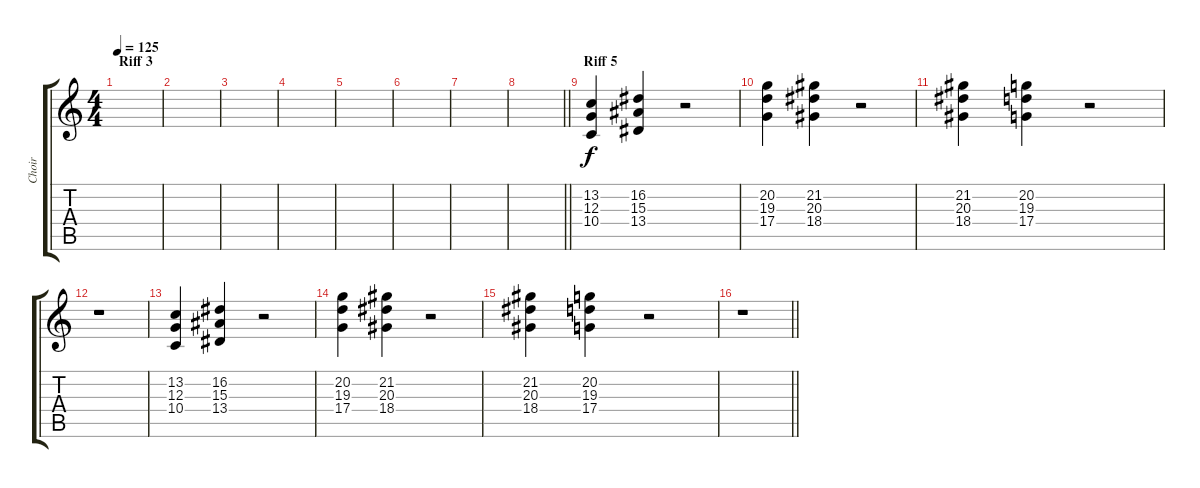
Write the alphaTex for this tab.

\track ("Choir" "Choir") {instrument choiraahs}
\staff {score tabs}
\tuning (E4 B3 G3 D3 A2 E2) {hide}
\ts (4 4)
\section ("" "Riff 3")
\tempo 125
\clef g2
\ks c
|
|
|
|
|
|
|
\barLineRight lightlight
|
\section ("" "Riff 5")
(13.2 12.3 10.4).4 (16.2 15.3 13.4).4 r.2 |
(20.2 19.3 17.4).4 (21.2 20.3 18.4).4 r.2 |
(21.2 20.3 18.4).4 (20.2 19.3 17.4).4 r.2 |
r.1 |
(13.2 12.3 10.4).4 (16.2 15.3 13.4).4 r.2 |
(20.2 19.3 17.4).4 (21.2 20.3 18.4).4 r.2 |
(21.2 20.3 18.4).4 (20.2 19.3 17.4).4 r.2 |
\barLineRight lightlight
r.1
